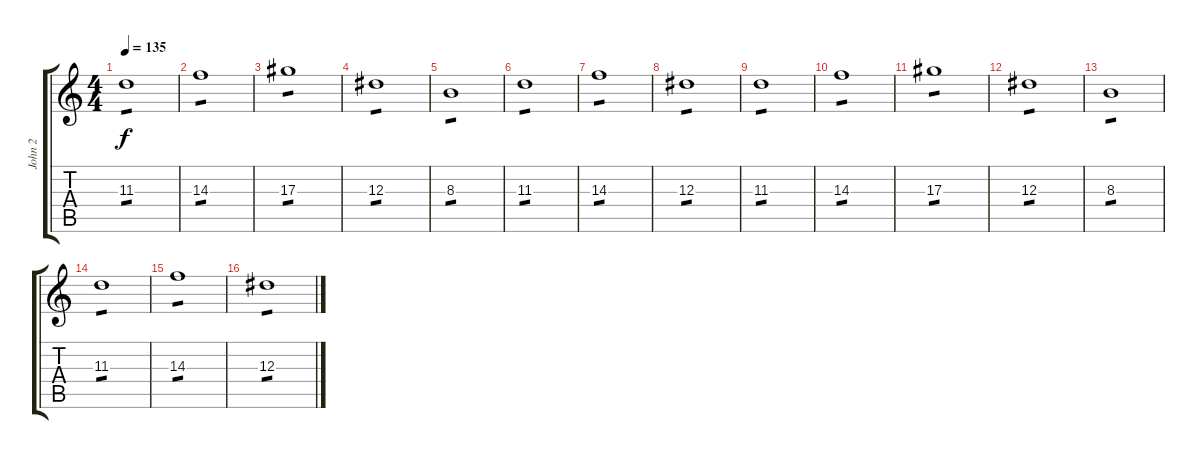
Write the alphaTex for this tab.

\track ("John 2" "John 2") {instrument distortionguitar}
\staff {score tabs}
\tuning (C4 G3 Eb3 Bb2 F2 C2) {hide}
\ts (4 4)
\tempo 135
\clef g2
\ks c
11.3.1{tp 1 dy f} |
14.3.1{tp 1} |
17.3.1{tp 1} |
12.3.1{tp 1} |
8.3.1{tp 1} |
11.3.1{tp 1} |
14.3.1{tp 1} |
12.3.1{tp 1} |
11.3.1{tp 1} |
14.3.1{tp 1} |
17.3.1{tp 1} |
12.3.1{tp 1} |
8.3.1{tp 1} |
11.3.1{tp 1} |
14.3.1{tp 1} |
12.3.1{tp 1}
